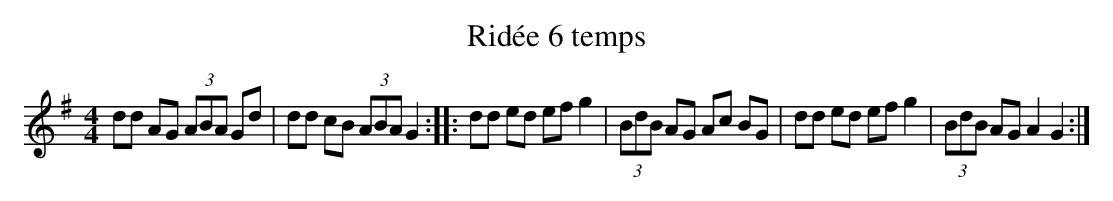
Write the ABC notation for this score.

X:1
T:Rid\'ee 6 temps
M:4/4
L:1/8
K:G
dd AG (3ABA  Gd|dd cB (3ABA G2:|\
|:dd ed ef g2|(3BdB AG Ac BG|dd ed ef g2|(3BdB AG  A2 G2:|
